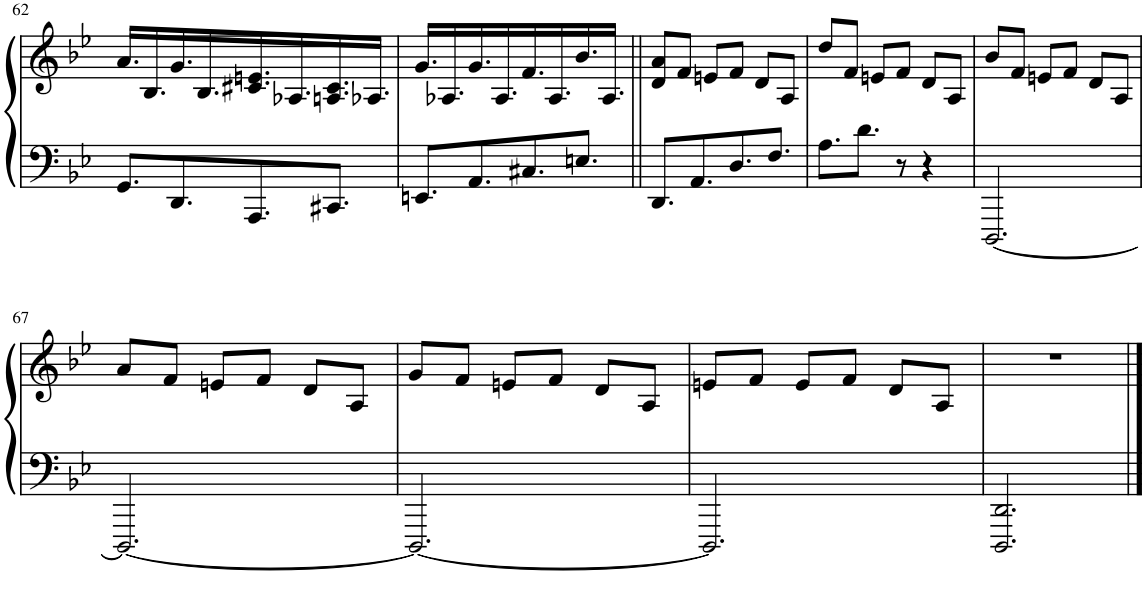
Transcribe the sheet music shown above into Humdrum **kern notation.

**kern	**kern
*part1	*part1
*staff2	*staff1
*I"Piano, Piano R	*
*I'Pno.	*
!!LO:PB:g=z
*clefF4	*clefG2
*k[b-e-]	*k[b-e-]
*M3/4	*M3/4
=62	=62
8.GG/L	16.a/LL
.	16.B-/
8.DD/	16.g/
.	16.B-/
8.AAA/	16.c#X/ 16.en/
.	16.A-X/
8.CC#X/J	16.An/ 16.c#/
.	16.A-X/JJ
=63	=63
8.EEn/L	16.g/LL
.	16.A-X/
8.AA/	16.g/
.	16.A-/
8.C#X/	16.f/
.	16.A-/
8.En/J	16.b-/
.	16.A-/JJ
=64||	=64||
8.DD/L	8d/ 8a/L
.	8f/J
8.AA/	.
.	8en/L
8.D/	8f/J
.	8d/L
8.F/J	.
.	8A/J
=65	=65
8.A\L	8dd/L
.	8f/J
8.d\J	.
.	8en/L
8r	8f/J
4r	8d/L
.	8A/J
=66	=66
[2.DDD/	8b-/L
.	8f/J
.	8en/L
.	8f/J
.	8d/L
.	8A/J
!!LO:LB:g=z
=67	=67
2.DDD/_	8a/L
.	8f/J
.	8en/L
.	8f/J
.	8d/L
.	8A/J
=68	=68
2.DDD/_	8g/L
.	8f/J
.	8en/L
.	8f/J
.	8d/L
.	8A/J
=69	=69
2.DDD/]	8en/L
.	8f/J
.	8e/L
.	8f/J
.	8d/L
.	8A/J
=70	=70
2.DDD/ 2.DD/	2.r
==	==
*-	*-
